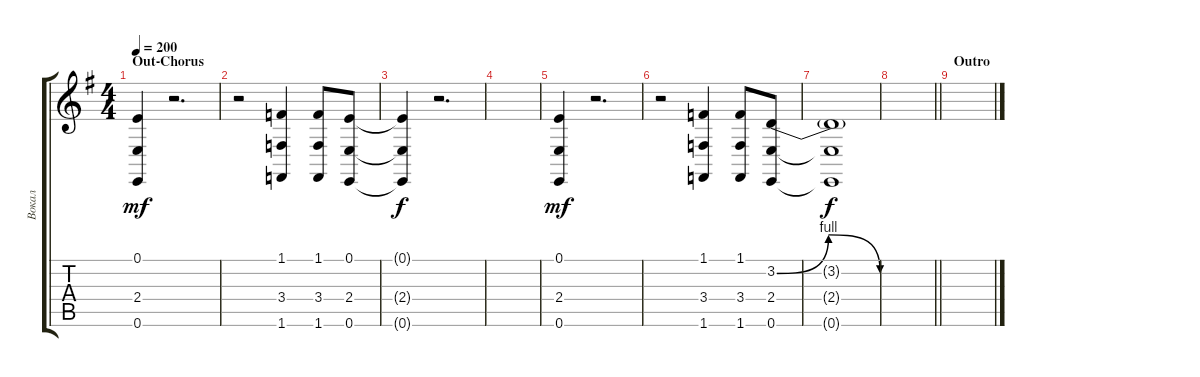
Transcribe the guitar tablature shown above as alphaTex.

\track ("Вокал" "Вокал") {instrument trumpet}
\staff {score tabs}
\tuning (E4 B3 G3 D3 A2 E2) {hide}
\ts (4 4)
\section ("" "Out-Chorus")
\tempo 200
\clef g2
\ks eminor
(0.1 2.4 0.6).4{dy mf} r.2{d} |
r.2 (1.1 3.4 1.6).4 (1.1 3.4 1.6).8 (0.1 2.4 0.6).8 |
(0.1{t} 2.4{t} 0.6{t}).4{dy f} r.2{d} |
|
(0.1 2.4 0.6).4{dy mf} r.2{d} |
r.2 (1.1 3.4 1.6).4 (1.1 3.4 1.6).8 (3.2{be (bendrelease 0 0 5 4 34 4 60 0)} 2.4 0.6).8 |
(3.2{t} 2.4{t} 0.6{t}).1{dy f} |
\barLineRight lightlight
|
\section ("" "Outro")
